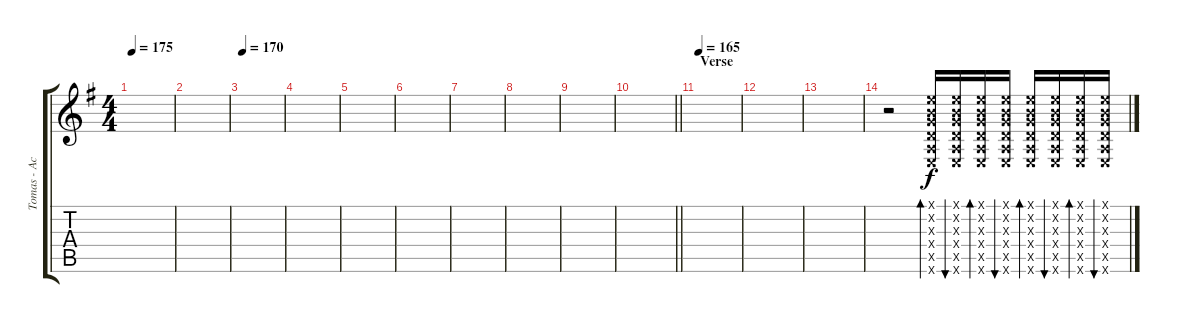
\track ("Tomas - Acoustic + Overdubs" "Tomas - Ac") {instrument acousticguitarsteel}
\staff {score tabs}
\tuning (E4 B3 G3 D3 A2 E2) {hide}
\ts (4 4)
\tempo 175
\clef g2
\ks g
|
|
\tempo 170
|
|
|
|
|
|
|
\barLineRight lightlight
|
\section ("" "Verse")
\tempo 165
|
|
|
r.2 (0.1{x} 0.2{x} 0.3{x} 0.4{x} 0.5{x} 0.6{x}).16{bd 60 instrument distortionguitar} (0.1{x} 0.2{x} 0.3{x} 0.4{x} 0.5{x} 0.6{x}).16{bu 60} (0.1{x} 0.2{x} 0.3{x} 0.4{x} 0.5{x} 0.6{x}).16{bd 60} (0.1{x} 0.2{x} 0.3{x} 0.4{x} 0.5{x} 0.6{x}).16{bu 60} (0.1{x} 0.2{x} 0.3{x} 0.4{x} 0.5{x} 0.6{x}).16{bd 60} (0.1{x} 0.2{x} 0.3{x} 0.4{x} 0.5{x} 0.6{x}).16{bu 60} (0.1{x} 0.2{x} 0.3{x} 0.4{x} 0.5{x} 0.6{x}).16{bd 60} (0.1{x} 0.2{x} 0.3{x} 0.4{x} 0.5{x} 0.6{x}).16{bu 60}
